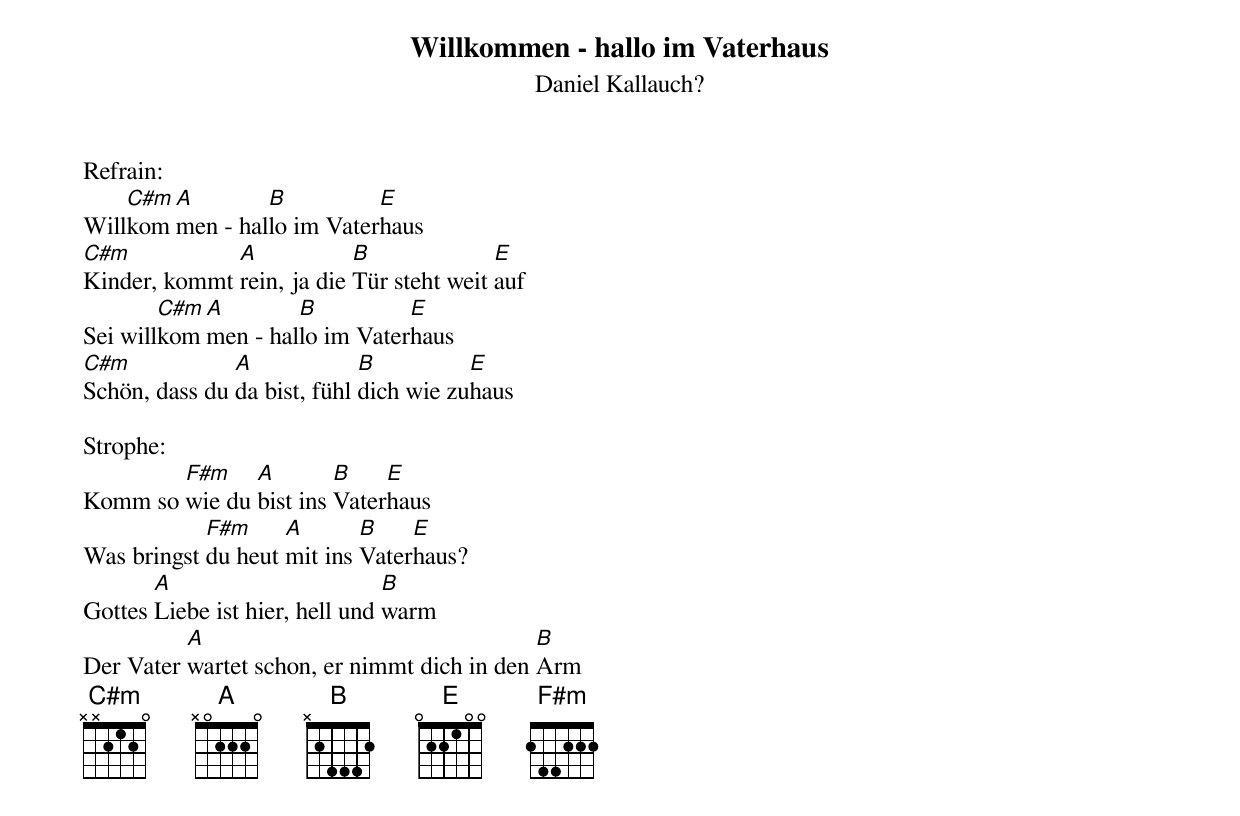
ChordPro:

{title:Willkommen - hallo im Vaterhaus}
{subtitle:Daniel Kallauch?}
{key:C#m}

Refrain:
Will[C#m]kom[A]men - hal[B]lo im Vater[E]haus
[C#m]Kinder, kommt [A]rein, ja die [B]Tür steht weit [E]auf
Sei will[C#m]kom[A]men - hal[B]lo im Vater[E]haus
[C#m]Schön, dass du [A]da bist, fühl [B]dich wie zu[E]haus

Strophe:
Komm so [F#m]wie du [A]bist ins [B]Vater[E]haus
Was bringst [F#m]du heut [A]mit ins [B]Vater[E]haus?
Gottes [A]Liebe ist hier, hell und [B]warm
Der Vater [A]wartet schon, er nimmt dich in den [B]Arm
